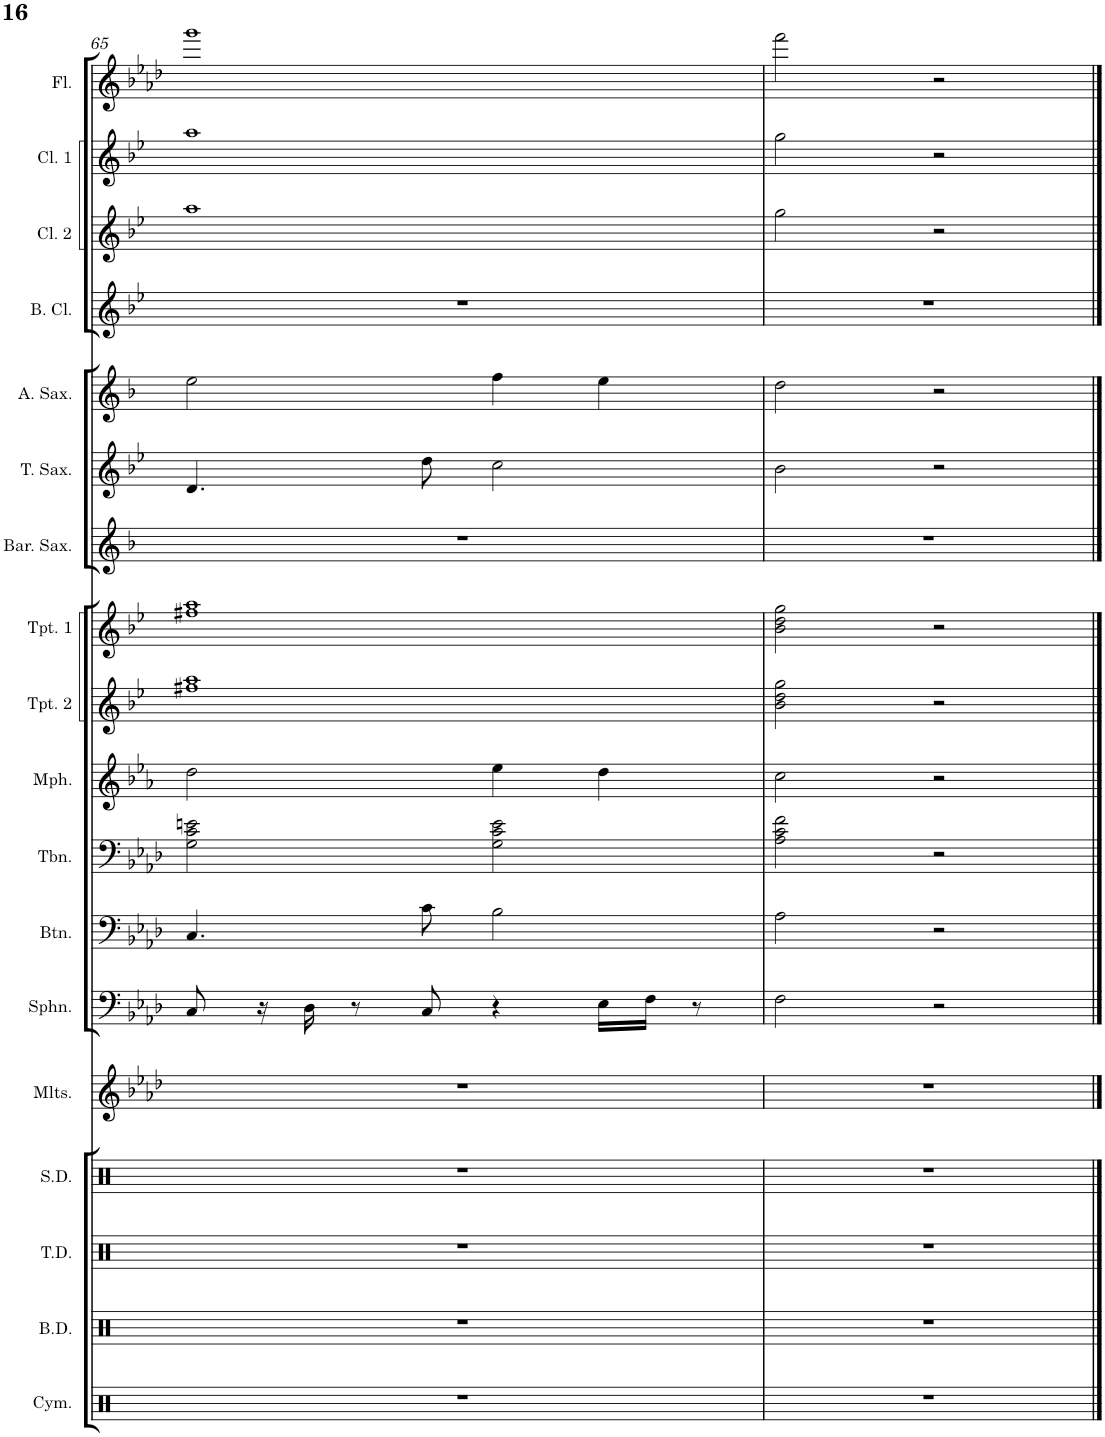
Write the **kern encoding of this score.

**kern	**kern	**kern	**kern	**kern	**kern	**kern	**kern	**kern	**kern	**kern	**kern	**kern	**kern	**kern	**kern	**kern	**kern
*part18	*part17	*part16	*part15	*part14	*part13	*part12	*part11	*part10	*part9	*part8	*part7	*part6	*part5	*part4	*part3	*part2	*part1
*staff18	*staff17	*staff16	*staff15	*staff14	*staff13	*staff12	*staff11	*staff10	*staff9	*staff8	*staff7	*staff6	*staff5	*staff4	*staff3	*staff2	*staff1
*I"Cymbals	*I"Bass Drums	*I"Tenor Drums	*I"Snare Drum	*I"Mallets	*I"Sousaphone	*I"Baritone	*I"Trombone	*I"Mellophone	*I"Trumpet 2	*I"Trumpet 1	*I"Baritone Sax	*I"Tenor Sax	*I"Alto Sax	*I"Bass Clarinet	*I"Clarinet 2	*I"Clarinet 1	*I"Flute
*I'Cym.	*I'B.D.	*I'T.D.	*I'S.D.	*I'Mlts.	*I'Sphn.	*I'Btn.	*I'Tbn.	*I'Mph.	*I'Tpt. 2	*I'Tpt. 1	*I'Bar. Sax.	*I'T. Sax.	*I'A. Sax.	*I'B. Cl.	*I'Cl. 2	*I'Cl. 1	*I'Fl.
!!LO:PB:g=z
*clefX	*clefX	*clefX	*clefX	*clefG2	*clefF4	*clefF4	*clefF4	*clefG2	*clefG2	*clefG2	*clefG2	*clefG2	*clefG2	*clefG2	*clefG2	*clefG2	*clefG2
*	*	*	*	*Trd-7c-12	*	*Trd4c7	*	*Trd4c7	*Trd1c2	*Trd1c2	*Trd12c21	*Trd8c14	*Trd5c9	*Trd8c14	*Trd1c2	*Trd1c2	*
*k[]	*k[]	*k[]	*k[]	*k[b-e-a-d-]	*k[b-e-a-d-]	*k[b-e-a-d-]	*k[b-e-a-d-]	*k[b-e-a-]	*k[b-e-]	*k[b-e-]	*k[b-]	*k[b-e-]	*k[b-]	*k[b-e-]	*k[b-e-]	*k[b-e-]	*k[b-e-a-d-]
*M4/4	*M4/4	*M4/4	*M4/4	*M4/4	*M4/4	*M4/4	*M4/4	*M4/4	*M4/4	*M4/4	*M4/4	*M4/4	*M4/4	*M4/4	*M4/4	*M4/4	*M4/4
=65	=65	=65	=65	=65	=65	=65	=65	=65	=65	=65	=65	=65	=65	=65	=65	=65	=65
1r	1r	1r	1r	1r	8C/	4.C/	2G\ 2c\ 2en\	2dd\	1ff#X 1aa	1ff#X 1aa	1r	4.d/	2ee\	1r	1aa	1aa	1ggg
.	.	.	.	.	16r	.	.	.	.	.	.	.	.	.	.	.	.
.	.	.	.	.	16D-\	.	.	.	.	.	.	.	.	.	.	.	.
.	.	.	.	.	8r	.	.	.	.	.	.	.	.	.	.	.	.
.	.	.	.	.	8C/	8c\	.	.	.	.	.	8dd\	.	.	.	.	.
.	.	.	.	.	4r	2B-\	2G\ 2c\ 2e\	4ee-\	.	.	.	2cc\	4ff\	.	.	.	.
.	.	.	.	.	16E-\LL	.	.	4dd\	.	.	.	.	4ee\	.	.	.	.
.	.	.	.	.	16F\JJ	.	.	.	.	.	.	.	.	.	.	.	.
.	.	.	.	.	8r	.	.	.	.	.	.	.	.	.	.	.	.
=66	=66	=66	=66	=66	=66	=66	=66	=66	=66	=66	=66	=66	=66	=66	=66	=66	=66
1r	1r	1r	1r	1r	2F\	2A-\	2A-\ 2c\ 2f\	2cc\	2b-\ 2dd\ 2gg\	2b-\ 2dd\ 2gg\	1r	2b-\	2dd\	1r	2gg\	2gg\	2fff\
.	.	.	.	.	2r	2r	2r	2r	2r	2r	.	2r	2r	.	2r	2r	2r
==	==	==	==	==	==	==	==	==	==	==	==	==	==	==	==	==	==
*-	*-	*-	*-	*-	*-	*-	*-	*-	*-	*-	*-	*-	*-	*-	*-	*-	*-
